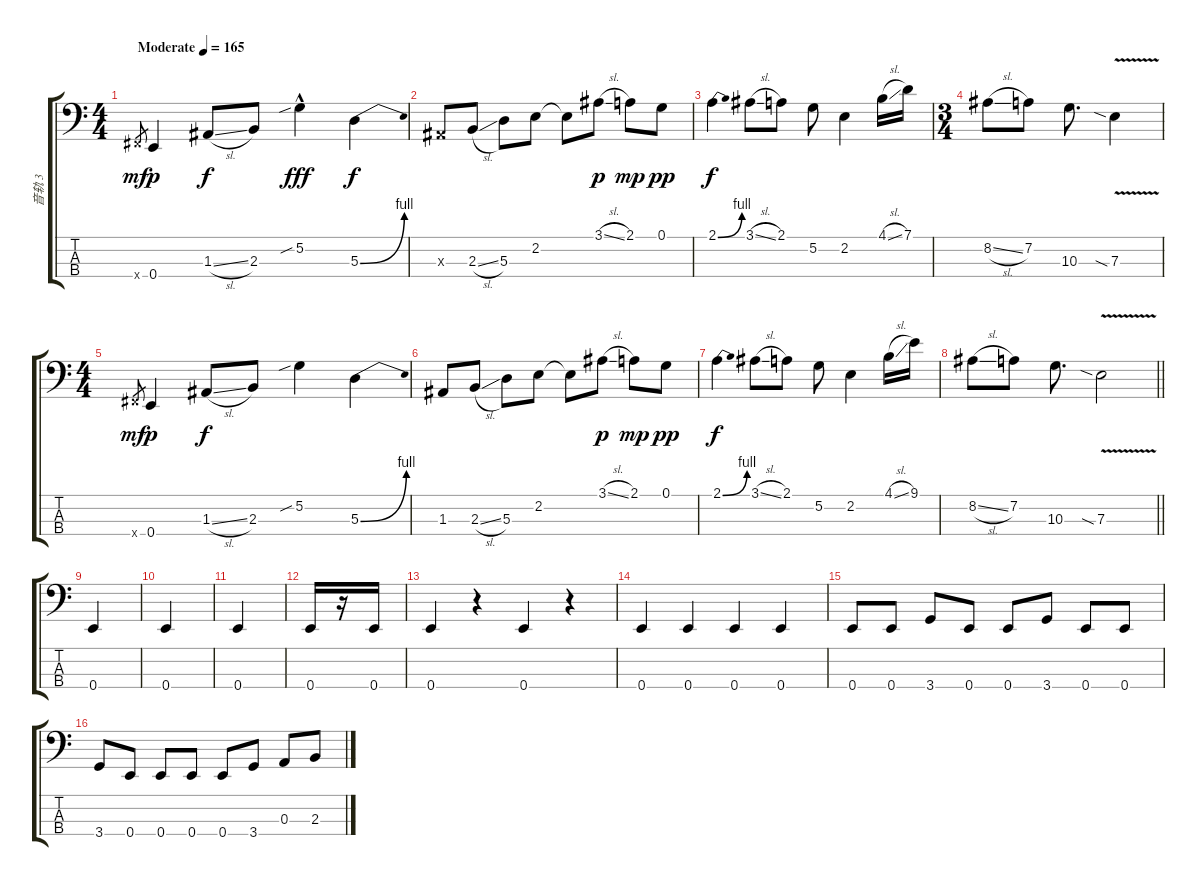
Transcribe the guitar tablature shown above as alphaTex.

\track ("音轨 3" "音轨 3") {instrument electricbassfinger}
\staff {score tabs}
\tuning (G2 D2 A1 E1) {hide}
\ts (4 4)
\tempo (165 "Moderate")
\clef f4
\ks c
2.4{x}.8{gr dy mf instrument electricbassfinger} 0.4.4{dy p instrument slapbass2} 1.3{sl}.8{dy f} 2.3.8 5.2{sib hac}.4{dy fff} 5.3{be (bend 0 0 60 4)}.4{dy f} |
1.3{x}.8 2.3{sl}.8 5.3.8 2.2.8 2.2{t}.8 3.1{sl}.8{dy p} 2.1.8{dy mp} 0.1.8{dy pp} |
2.1{be (bend 0 0 60 4)}.4{dy f} 3.1{sl}.8 2.1.8 5.2.8 2.2.4 4.1{sl}.16 7.1.16 |
\ts (3 4)
8.2{sl}.8 7.2.8 10.3.8{d} 7.3{v sia}.4 |
\ts (4 4)
2.4{x}.8{gr dy mf} 0.4.4{dy p} 1.3{sl}.8{dy f} 2.3.8 5.2{sib}.4 5.3{be (bend 0 0 60 4)}.4 |
1.3.8 2.3{sl}.8 5.3.8 2.2.8 2.2{t}.8 3.1{sl}.8{dy p} 2.1.8{dy mp} 0.1.8{dy pp} |
2.1{be (bend 0 0 60 4)}.4{dy f} 3.1{sl}.8 2.1.8 5.2.8 2.2.4 4.1{sl}.16 9.1.16 |
\barLineRight lightlight
8.2{sl}.8 7.2.8 10.3.8{d} 7.3{v sia}.2 |
0.4.4{instrument electricbassfinger} |
0.4.4 |
0.4.4 |
0.4.16 r.16 0.4.16 |
0.4.4 r.4 0.4.4 r.4 |
0.4.4 0.4.4 0.4.4 0.4.4 |
0.4.8{instrument slapbass2} 0.4.8 3.4.8 0.4.8 0.4.8 3.4.8 0.4.8 0.4.8 |
3.4.8{txt ""} 0.4.8 0.4.8 0.4.8 0.4.8 3.4.8 0.3.8 2.3.8
